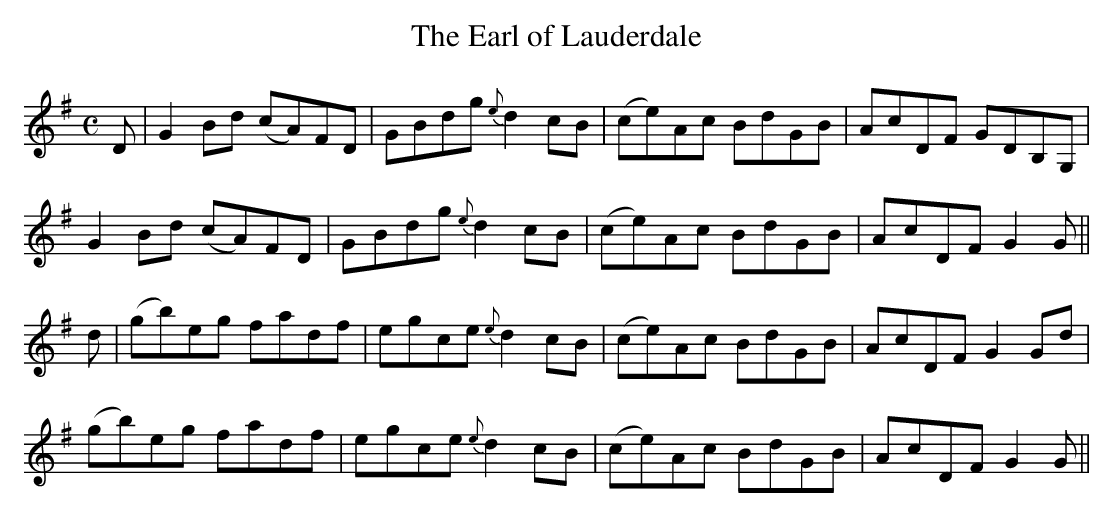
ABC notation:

X:1
T:Earl of Lauderdale, The
M:C
L:1/8
K:G
D|G2 Bd (cA)FD|GBdg {e}d2 cB|(ce)Ac BdGB|AcDF GDB,G,|
G2 Bd (cA)FD|GBdg {e}d2 cB|(ce)Ac BdGB|AcDF G2G||
d|(gb)eg fadf|egce {e}d2 cB|(ce)Ac BdGB|AcDF G2 Gd|
(gb)eg fadf|egce {e}d2 cB|(ce)Ac BdGB|AcDF G2G||
